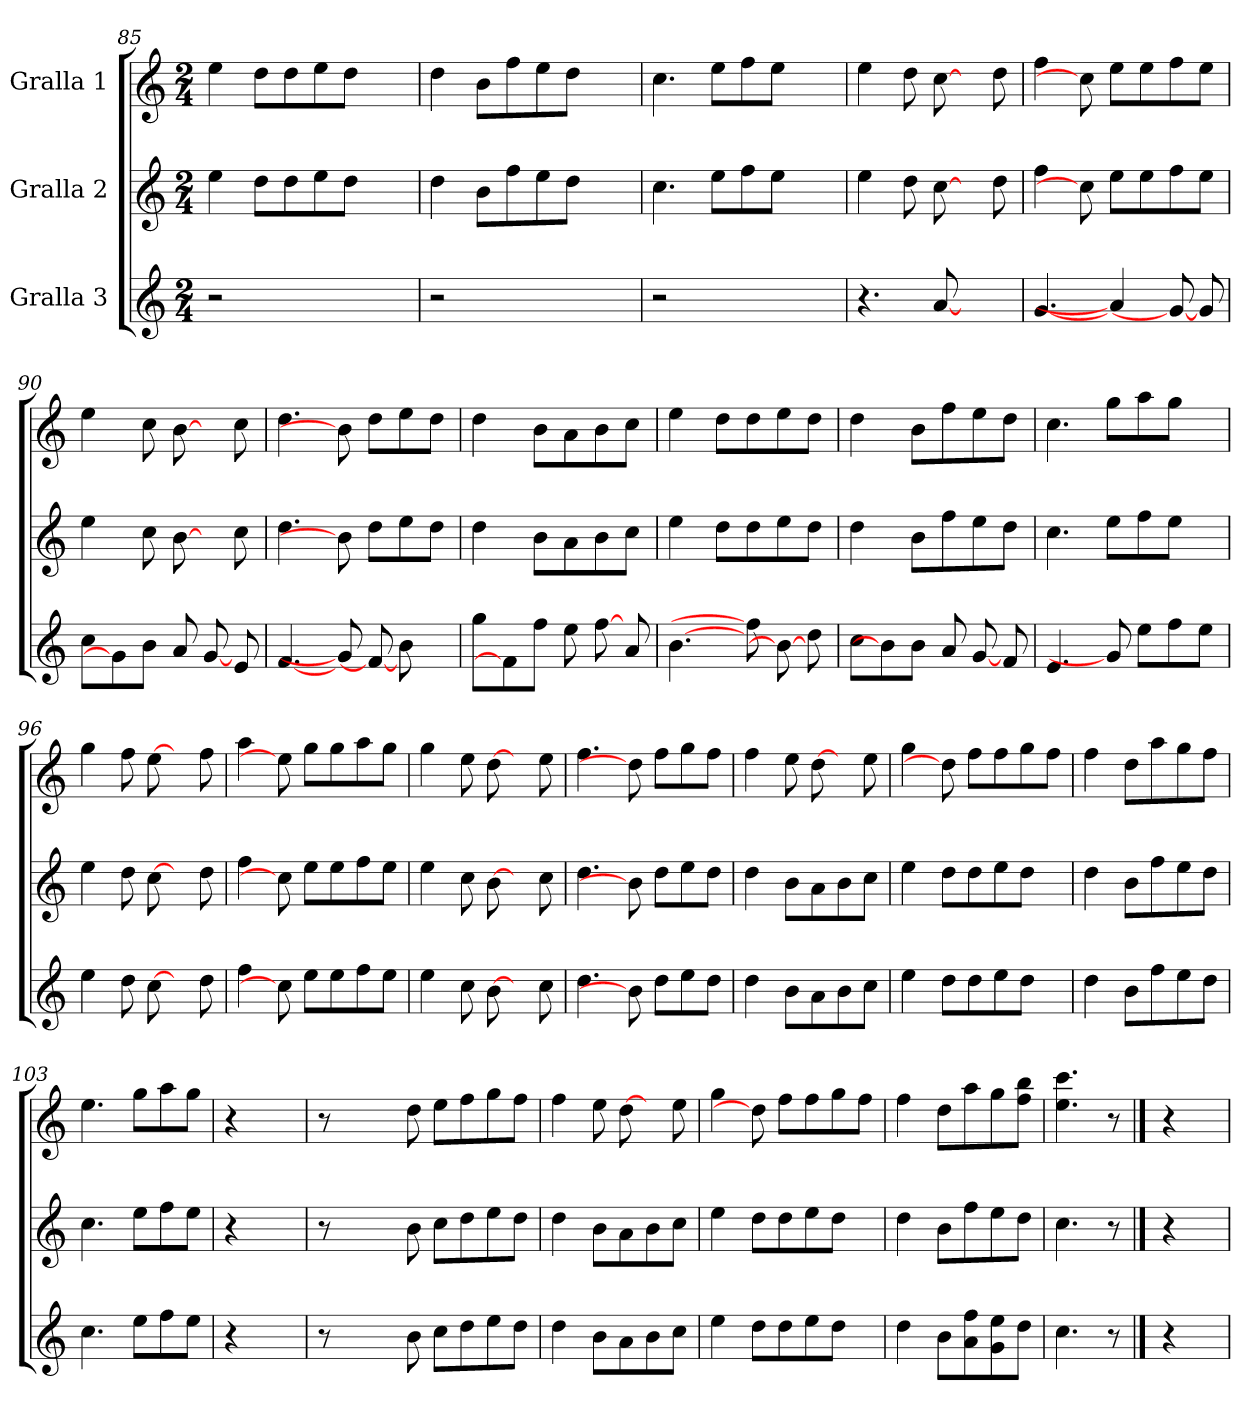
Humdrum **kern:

**kern	**kern	**kern
*part3	*part2	*part1
*staff3	*staff2	*staff1
*I"Gralla 3	*I"Gralla 2	*I"Gralla 1
*clefG2	*clefG2	*clefG2
*k[]	*k[]	*k[]
*M2/4	*M2/4	*M2/4
=85	=85	=85
2r	4ee\	4ee\
.	8dd\L	8dd\L
.	8dd\	8dd\
2ryy	8ee\	8ee\
.	8dd\J	8dd\J
.	4ryy	4ryy
=86	=86	=86
2r	4dd\	4dd\
.	8b\L	8b\L
.	8ff\	8ff\
2ryy	8ee\	8ee\
.	8dd\J	8dd\J
.	4ryy	4ryy
!!LO:LB:g=z
=87	=87	=87
2r	4.cc\	4.cc\
.	8ee\L	8ee\L
2ryy	8ff\	8ff\
.	8ee\J	8ee\J
.	4ryy	4ryy
=88	=88	=88
4.r	4ee\	4ee\
.	8dd\	8dd\
[8a/	[8cc\	[8cc\
4ryy	8ryy	8ryy
.	8dd\	8dd\
=89	=89	=89
[4.g/	4ff\	4ff\
.	8cc\]	8cc\]
4a/]	8ee\L	8ee\L
.	8ee\	8ee\
8g/_	8ff\	8ff\
8g/	8ee\J	8ee\J
=90	=90	=90
8cc\L	4ee\	4ee\
8g/]	.	.
8b\J	8cc\	8cc\
8a/	[8b\	[8b\
[8g/	8ryy	8ryy
8e/	8cc\	8cc\
=91	=91	=91
[4.f/	4.dd\	4.dd\
8g/]	8b\]	8b\]
8f/_	8dd\L	8dd\L
8b\	8ee\	8ee\
8ryy	8dd\J	8dd\J
=92	=92	=92
8gg\L	4dd\	4dd\
8f/]	.	.
8ff\J	8b\L	8b\L
8ee\	8a\	8a\
[8ff\	8b\	8b\
8a/	8cc\J	8cc\J
=93	=93	=93
[4.b\	4ee\	4ee\
.	8dd\L	8dd\L
8ff\]	8dd\	8dd\
8b\_	8ee\	8ee\
8dd\	8dd\J	8dd\J
!!LO:PB:g=z
=94	=94	=94
8cc\L	4dd\	4dd\
8b\]	.	.
8b\J	8b\L	8b\L
8a/	8ff\	8ff\
[8g/	8ee\	8ee\
8f/	8dd\J	8dd\J
=95	=95	=95
4.e/	4.cc\	4.cc\
8g/]	8ee\L	8gg\L
8ee\L	8ff\	8aa\
8ff\	8ee\J	8gg\J
8ee\J	8ryy	8ryy
=96	=96	=96
4ee\	4ee\	4gg\
8dd\	8dd\	8ff\
[8cc\	[8cc\	[8ee\
8ryy	8ryy	8ryy
8dd\	8dd\	8ff\
=97	=97	=97
4ff\	4ff\	4aa\
8cc\]	8cc\]	8ee\]
8ee\L	8ee\L	8gg\L
8ee\	8ee\	8gg\
8ff\	8ff\	8aa\
8ee\J	8ee\J	8gg\J
=98	=98	=98
4ee\	4ee\	4gg\
8cc\	8cc\	8ee\
[8b\	[8b\	[8dd\
8ryy	8ryy	8ryy
8cc\	8cc\	8ee\
=99	=99	=99
4.dd\	4.dd\	4.ff\
8b\]	8b\]	8dd\]
8dd\L	8dd\L	8ff\L
8ee\	8ee\	8gg\
8dd\J	8dd\J	8ff\J
=100	=100	=100
4dd\	4dd\	4ff\
8b\L	8b\L	8ee\
8a\	8a\	[8dd\
8b\	8b\	8ryy
8cc\J	8cc\J	8ee\
=101	=101	=101
4ee\	4ee\	4gg\
8dd\L	8dd\L	8dd\]
8dd\	8dd\	8ff\L
8ee\	8ee\	8ff\
8dd\J	8dd\J	8gg\
8ryy	8ryy	8ff\J
!!LO:LB:g=z
=102	=102	=102
4dd\	4dd\	4ff\
8b\L	8b\L	8dd\L
8ff\	8ff\	8aa\
8ee\	8ee\	8gg\
8dd\J	8dd\J	8ff\J
=103	=103	=103
4.cc\	4.cc\	4.ee\
8ee\L	8ee\L	8gg\L
8ff\	8ff\	8aa\
8ee\J	8ee\J	8gg\J
=104	=104	=104
4r	4r	4r
4ryy	4ryy	4ryy
=105	=105	=105
8r	8r	8r
2ryy	2ryy	2ryy
8b\	8b\	8dd\
8cc\L	8cc\L	8ee\L
8dd\	8dd\	8ff\
8ee\	8ee\	8gg\
8dd\J	8dd\J	8ff\J
=106	=106	=106
4dd\	4dd\	4ff\
8b\L	8b\L	8ee\
8a\	8a\	[8dd\
8b\	8b\	8ryy
8cc\J	8cc\J	8ee\
=107	=107	=107
4ee\	4ee\	4gg\
8dd\L	8dd\L	8dd\]
8dd\	8dd\	8ff\L
8ee\	8ee\	8ff\
8dd\J	8dd\J	8gg\
8ryy	8ryy	8ff\J
=108	=108	=108
4dd\	4dd\	4ff\
8b\L	8b\L	8dd\L
8a\ 8ff\	8ff\	8aa\
8g\ 8ee\	8ee\	8gg\
8dd\J	8dd\J	8ff\ 8bb\J
=109	=109	=109
4.cc\	4.cc\	4.ee\ 4.ccc\
8r	8r	8r
==110	==110	==110
4r	4r	4r
=	=	=
*-	*-	*-
